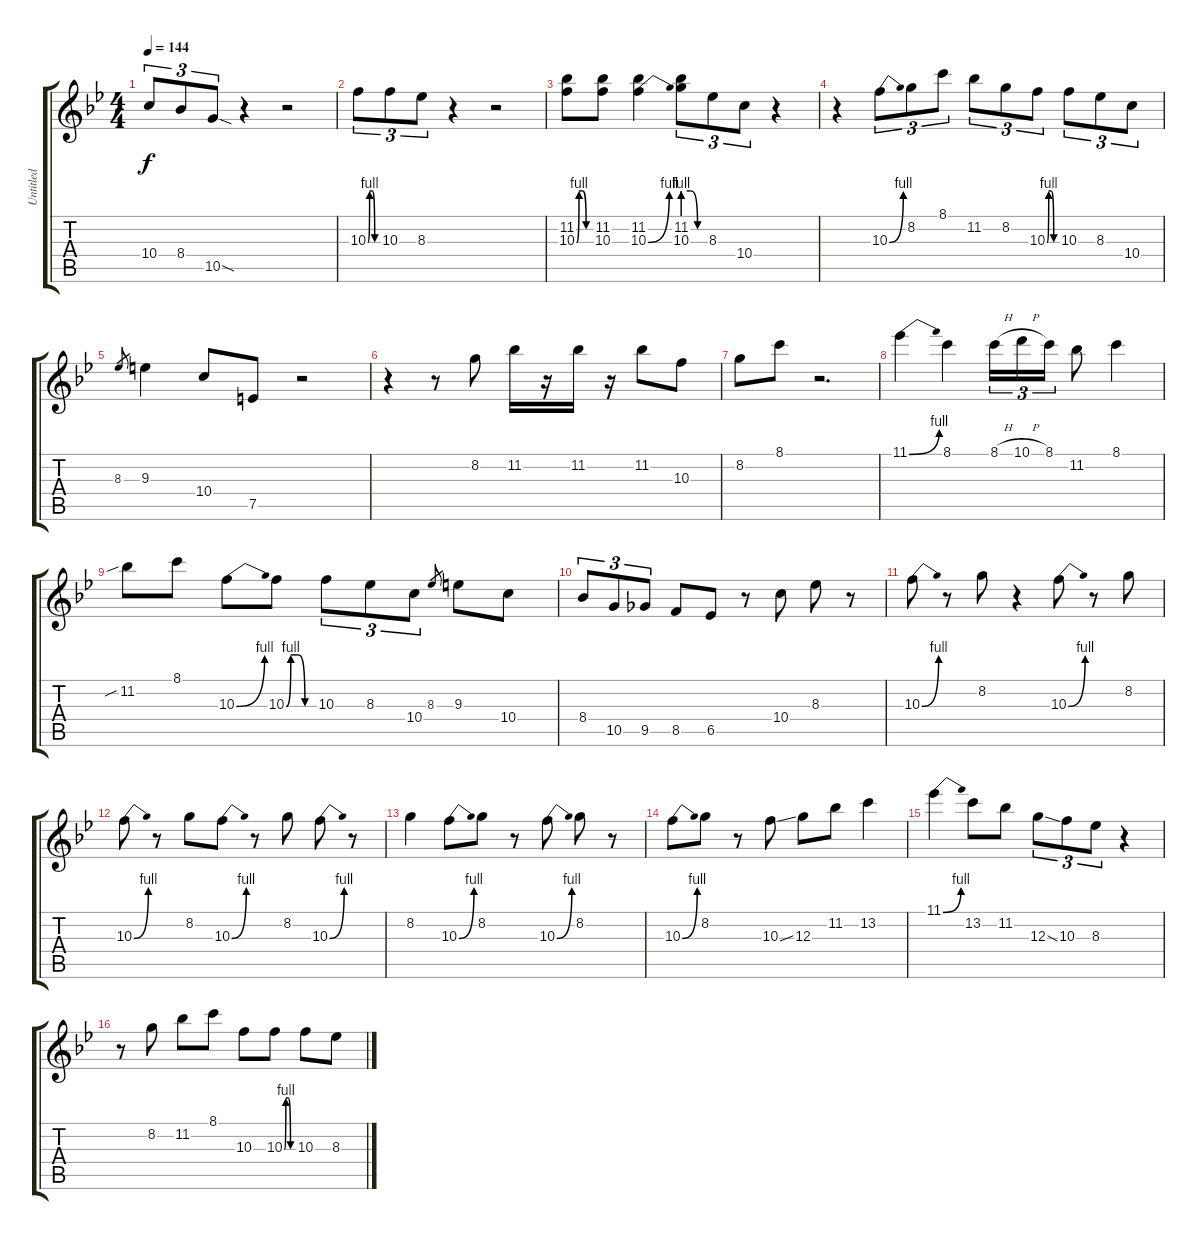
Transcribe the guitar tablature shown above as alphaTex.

\track ("Untitled" "Untitled") {instrument distortionguitar}
\staff {score tabs}
\tuning (E4 B3 G3 D3 A2 E2) {hide}
\ts (4 4)
\tempo 144
\clef g2
\ks bb
10.4.8{tu (3 2) dy f} 8.4.8{tu (3 2)} 10.5{sod}.8{tu (3 2)} r.4 r.2 |
10.3{be (custom 0 0 10 4 25 4 40 0 60 0)}.8{tu (3 2)} 10.3.8{tu (3 2)} 8.3.8{tu (3 2)} r.4 r.2 |
(11.2 10.3{be (custom 0 0 10 4 25 4 40 0 60 0)}).8 (11.2 10.3).8 (11.2 10.3{be (bend 0 0 60 4)}).4 (11.2 10.3{be (custom 0 4 20 4 40 0 60 0)}).8{tu (3 2)} 8.3.8{tu (3 2)} 10.4.8{tu (3 2)} r.4 |
r.4 10.3{be (bend 0 0 60 4)}.8{tu (3 2)} 8.2.8{tu (3 2)} 8.1.8{tu (3 2)} 11.2.8{tu (3 2)} 8.2.8{tu (3 2)} 10.3{be (custom 0 0 10 4 25 4 40 0 60 0)}.8{tu (3 2)} 10.3.8{tu (3 2)} 8.3.8{tu (3 2)} 10.4.8{tu (3 2)} |
8.3.8{gr} 9.3.4 10.4.8 7.5.8 r.2 |
r.4 r.8 8.2.8 11.2.16 r.16 11.2.16 r.16 11.2.8 10.3.8 |
8.2.8 8.1.8 r.2{d} |
11.1{be (bend 0 0 60 4)}.4 8.1.4 8.1{h}.16{tu (3 2)} 10.1{h}.16{tu (3 2)} 8.1.16{tu (3 2)} 11.2.8 8.1.4 |
11.2{sib}.8 8.1.8 10.3{be (bend 0 0 60 4)}.8 10.3{be (custom 0 0 10 4 25 4 40 0 60 0)}.8 10.3.8{tu (3 2)} 8.3.8{tu (3 2)} 10.4.8{tu (3 2)} 8.3.8{gr} 9.3.8 10.4.8 |
8.4.8{tu (3 2)} 10.5.8{tu (3 2)} 9.5.8{tu (3 2)} 8.5.8 6.5.8 r.8 10.4.8 8.3.8 r.8 |
10.3{be (bend 0 0 60 4)}.8 r.8 8.2.8 r.4 10.3{be (bend 0 0 60 4)}.8 r.8 8.2.8 |
10.3{be (bend 0 0 60 4)}.8 r.8 8.2.8 10.3{be (bend 0 0 60 4)}.8 r.8 8.2.8 10.3{be (bend 0 0 60 4)}.8 r.8 |
8.2.4 10.3{be (bend 0 0 60 4)}.8 8.2.8 r.8 10.3{be (bend 0 0 60 4)}.8 8.2.8 r.8 |
10.3{be (bend 0 0 60 4)}.8 8.2.8 r.8 10.3{ss}.8 12.3.8 11.2.8 13.2.4 |
11.1{be (bend 0 0 60 4)}.4 13.2.8 11.2.8 12.3{ss}.8{tu (3 2)} 10.3.8{tu (3 2)} 8.3.8{tu (3 2)} r.4 |
r.8 8.2.8 11.2.8 8.1.8 10.3.8 10.3{be (custom 0 0 10 4 25 4 40 0 60 0)}.8 10.3.8 8.3.8
